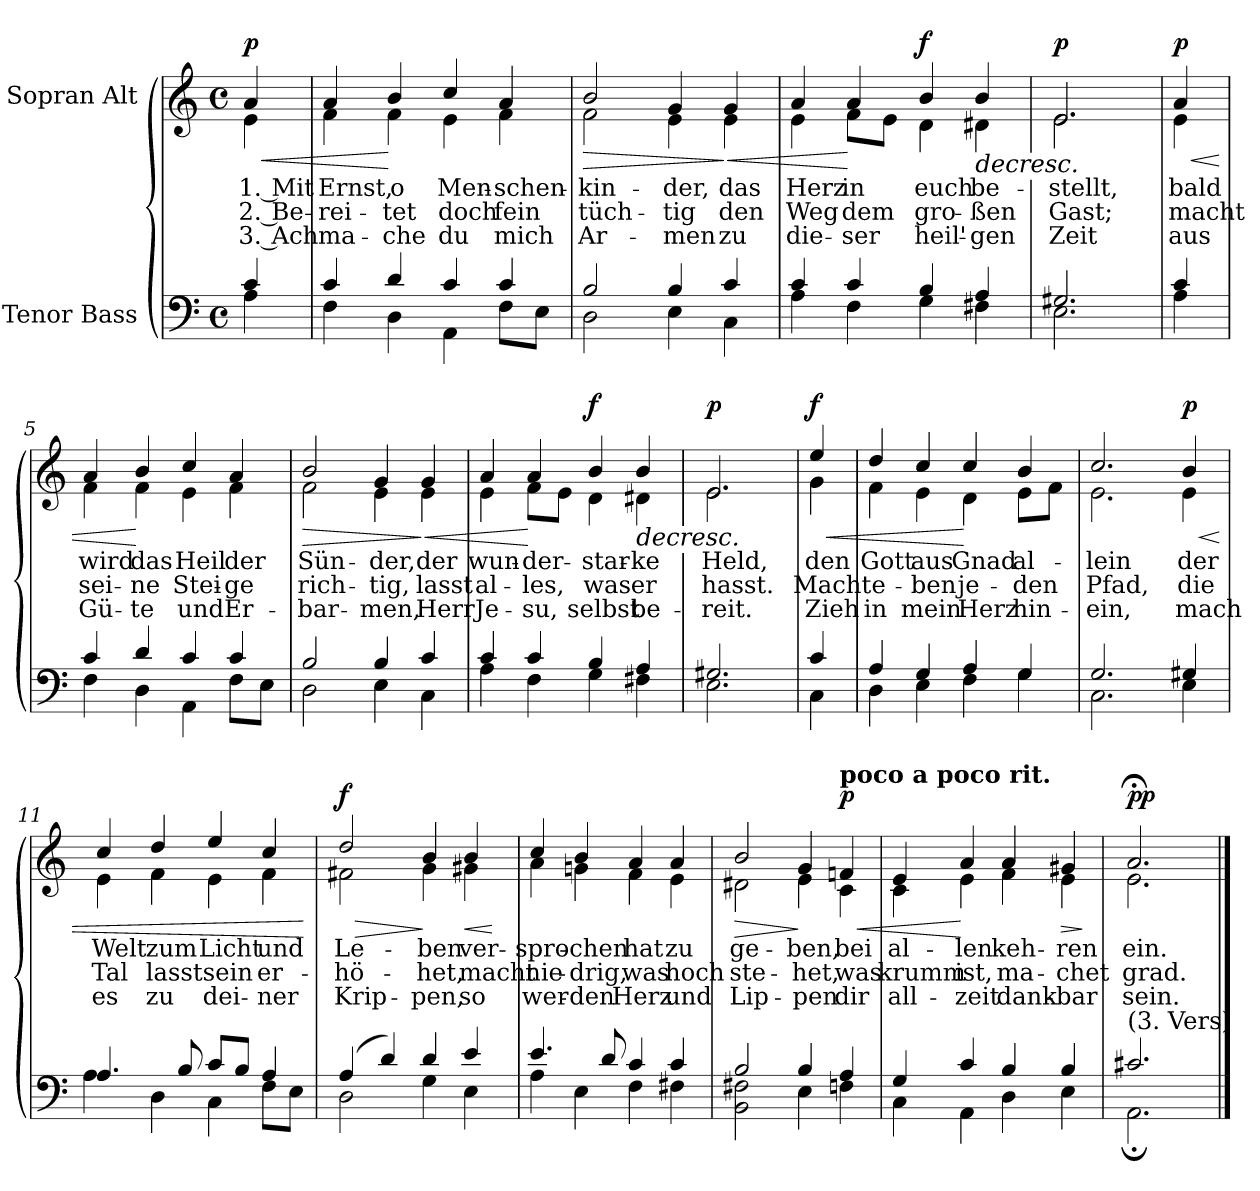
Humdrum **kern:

**kern	**kern	**text	**text	**text	**dynam
*part2	*part1	*part1	*part1	*part1	*part1
*staff2	*staff1	*staff1	*staff1	*staff1	*staff1
*I"Tenor Bass	*I"Sopran Alt	*	*	*	*
*clefF4	*clefG2	*	*	*	*
*k[]	*k[]	*	*	*	*
*M4/4	*M4/4	*	*	*	*
*met(c)	*met(c)	*	*	*	*
=	=	=	=	=	=
*^	*	*	*	*	*
!	!	!LO:TX:a:B:t=Ziemlich langsam	!	!	!	!
!	!	!LO:TX:a:i:t=(doch nie schleppend)	!	!	!	!
!	!	!	!	!	!	!LO:HP:b
*	*	*^	*	*	*	*
!	!	!	!	!	!	!	!LO:DY:n=1:b
4c/	4A\	4a/	4e\	1. Mit	2. Be-	3. Ach	< p
=1	=1	=1	=1	=1	=1	=1	=1
4c/	4F\	4a/	4f\	Ernst,	-rei-	ma-	.
4d/	4D\	4b/	4f\	o	-tet	-che	[
4c/	4AA\	4cc/	4e\	Men-	doch	du	.
4c/	8F\L	4a/	4f\	-schen-	fein	mich	.
.	8E\J	.	.	.	.	.	.
=2	=2	=2	=2	=2	=2	=2	=2
!	!	!	!	!	!	!	!LO:HP:b
2B/	2D\	2b/	2f\	-kin-	tüch-	Ar-	>
4B/	4E\	4g/	4e\	-der,	-tig	-men	.
!	!	!	!	!	!	!	!LO:HP:n=1:b
4c/	4C\	4g/	4e\	das	den	zu	] <
=3	=3	=3	=3	=3	=3	=3	=3
4c/	4A\	4a/	4e\	Herz	Weg	die-	.
4c/	4F\	4a/	8f\L	in	dem	-ser	[
.	.	.	8e\J	.	.	.	.
!	!	!	!	!	!	!	!LO:DY:b
4B/	4G\	4b/	4d\	euch	gro-	heil'-	f
!	!	!	!	!	!	!	!LO:HP:b
4A/	4F#X\	4b/	4d#X\	be-	-ßen	-gen	>
=4	=4	=4	=4	=4	=4	=4	=4
!	!	!	!	!	!	!	!LO:DY:b
2.G#X/	2.E\	2.e/	2.e\	-stellt,	Gast;	Zeit	p
*v	*v	*	*	*	*	*	*
*	*v	*v	*	*	*	*
.	.	.	.	.	]
!!LO:LB:g=z
=4X1	=4X1	=4X1	=4X1	=4X1	=4X1
*^	*	*	*	*	*
!	!	!	!	!	!	!LO:HP:b
*	*	*^	*	*	*	*
!	!	!	!	!	!	!	!LO:DY:n=1:b
4c/	4A\	4a/	4e\	bald	macht	aus	< p
=5	=5	=5	=5	=5	=5	=5	=5
4c/	4F\	4a/	4f\	wird	sei-	Gü-	.
4d/	4D\	4b/	4f\	das	-ne	-te	[
4c/	4AA\	4cc/	4e\	Heil	Stei-	und	.
4c/	8F\L	4a/	4f\	der	-ge	Er-	.
.	8E\J	.	.	.	.	.	.
=6	=6	=6	=6	=6	=6	=6	=6
!	!	!	!	!	!	!	!LO:HP:b
2B/	2D\	2b/	2f\	Sün-	rich-	-bar-	>
4B/	4E\	4g/	4e\	-der,	-tig,	-men,	.
!	!	!	!	!	!	!	!LO:HP:n=1:b
4c/	4C\	4g/	4e\	der	lasst	Herr	] <
=7	=7	=7	=7	=7	=7	=7	=7
4c/	4A\	4a/	4e\	wun-	al-	Je-	.
4c/	4F\	4a/	8f\L	-der-	-les,	-su,	[
.	.	.	8e\J	.	.	.	.
!	!	!	!	!	!	!	!LO:DY:b
4B/	4G\	4b/	4d\	-star-	was	selbst	f
!	!	!	!	!	!	!	!LO:HP:b
4A/	4F#X\	4b/	4d#X\	-ke	er	be-	>
=8	=8	=8	=8	=8	=8	=8	=8
!	!	!	!	!	!	!	!LO:DY:b
2.G#X/	2.E\	2.e/	2.e\	Held,	hasst.	-reit.	p
*v	*v	*	*	*	*	*	*
*	*v	*v	*	*	*	*
.	.	.	.	.	]
!!LO:LB:g=z
=8X2	=8X2	=8X2	=8X2	=8X2	=8X2
*^	*	*	*	*	*
!	!	!	!	!	!	!LO:HP:b
*	*	*^	*	*	*	*
!	!	!	!	!	!	!	!LO:DY:n=1:b
4c/	4C\	4ee/	4g\	den	Macht	Zieh	< f
=9	=9	=9	=9	=9	=9	=9	=9
4A/	4D\	4dd/	4f\	Gott	e-	in	.
4G/	4E\	4cc/	4e\	aus	-ben	mein	.
4A/	4F\	4cc/	4d\	Gnad	je-	Herz	[
4G/	4G\	4b/	8e\L	al-	-den	hin-	.
.	.	.	8f\J	.	.	.	.
=10	=10	=10	=10	=10	=10	=10	=10
2.G/	2.C\	2.cc/	2.e\	-lein	Pfad,	-ein,	.
!	!	!	!	!	!	!	!LO:HP:b
!	!	!	!	!	!	!	!LO:DY:n=1:b
4G#X/	4E\	4b/	4e\	der	die	mach	< p
=11	=11	=11	=11	=11	=11	=11	=11
4.A/	4A\	4cc/	4e\	Welt	Tal	es	.
.	4D\	4dd/	4f\	zum	lasst	zu	.
8B/	.	.	.	.	.	.	.
8c/L	4C\	4ee/	4e\	Licht	sein	dei-	.
8B/J	.	.	.	.	.	.	.
4A/	8F\L	4cc/	4f\	und	er-	-ner	.
.	8E\J	.	.	.	.	.	.
*v	*v	*	*	*	*	*	*
*	*v	*v	*	*	*	*
.	.	.	.	.	[
=12	=12	=12	=12	=12	=12
*^	*	*	*	*	*
!	!	!	!	!	!	!LO:HP:b
*	*	*^	*	*	*	*
!	!	!	!	!	!	!	!LO:DY:n=1:b
(4A/	2D\	2dd/	2f#X\	Le-	-hö-	Krip-	> f
4d/)	.	.	.	.	.	.	.
4d/	4G\	4b/	4g\	-ben	-het,	-pen,	]
!	!	!	!	!	!	!	!LO:HP:b
4e/	4E\	4b/	4g#X\	ver-	macht	so	<
*v	*v	*	*	*	*	*	*
*	*v	*v	*	*	*	*
.	.	.	.	.	[
!!LO:LB:g=z
=13	=13	=13	=13	=13	=13
*^	*^	*	*	*	*
4.e/	4A\	4cc/	4a\	-spro-	nie-	wer-	.
.	4E\	4b/	4gn\	-chen	-drig,	-den	.
8d/	.	.	.	.	.	.	.
4c/	4F\	4a/	4f\	hat	was	Herz	.
4c/	4F#X\	4a/	4e\	zu	hoch	und	.
=14	=14	=14	=14	=14	=14	=14	=14
!	!	!	!	!	!	!	!LO:HP:b
2B/	2BB\ 2F#X\	2b/	2d#X\	ge-	ste-	Lip-	>
4B/	4E\	4g/	4e\	-ben,	-het,	-pen	]
!	!	!LO:TX:a:B:t=poco a poco rit.	!	!	!	!	!
!	!	!	!	!	!	!	!LO:HP:b
!	!	!	!	!	!	!	!LO:DY:n=1:b
4A/	4Fn\	4fn/	4c\	bei	was	dir	< p
=15	=15	=15	=15	=15	=15	=15	=15
4G/	4C\	4e/	4c\	al-	krumm	all-	.
4c/	4AA\	4a/	4e\	-len	ist,	-zeit	[
4B/	4D\	4a/	4f\	keh-	ma-	dank-	.
!	!	!	!	!	!	!	!LO:HP:b
4B/	4E\	4g#X/	4e\	-ren	-chet	-bar	>
*v	*v	*	*	*	*	*	*
*	*v	*v	*	*	*	*
.	.	.	.	.	]
=16	=16	=16	=16	=16	=16
*^	*^	*	*	*	*
!LO:TX:a:t=(3. Vers)	!	!	!	!	!	!	!
!	!	!	!	!	!	!	!LO:DY:b
2.c#i/	2.AA;\	2.a;</	2.e\	ein.	grad.	sein.	pp
*v	*v	*	*	*	*	*	*
*	*v	*v	*	*	*	*
==	==	==	==	==	==
*-	*-	*-	*-	*-	*-
